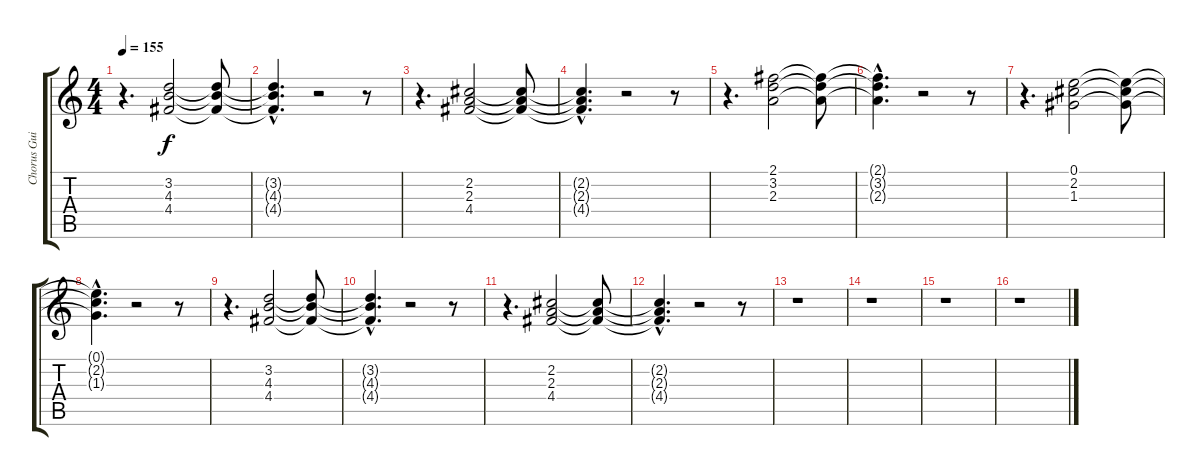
\track ("Chorus Guitar L" "Chorus Gui") {instrument electricguitarclean}
\staff {score tabs}
\tuning (E4 B3 G3 D3 A2 E2) {hide}
\ts (4 4)
\tempo 155
\clef g2
\ks c
r.4{d dy f} (3.2 4.3 4.4).2 (3.2{t} 4.3{t} 4.4{t}).8 |
(3.2{hac t} 4.3{hac t} 4.4{hac t}).4{d} r.2 r.8 |
r.4{d} (2.2 2.3 4.4).2 (2.2{t} 2.3{t} 4.4{t}).8 |
(2.2{hac t} 2.3{hac t} 4.4{hac t}).4{d} r.2 r.8 |
r.4{d} (2.1 3.2 2.3).2 (2.1{t} 3.2{t} 2.3{t}).8 |
(2.1{hac t} 3.2{hac t} 2.3{hac t}).4{d} r.2 r.8 |
r.4{d} (0.1 2.2 1.3).2 (0.1{t} 2.2{t} 1.3{t}).8 |
(0.1{hac t} 2.2{hac t} 1.3{hac t}).4{d} r.2 r.8 |
r.4{d} (3.2 4.3 4.4).2 (3.2{t} 4.3{t} 4.4{t}).8 |
(3.2{hac t} 4.3{hac t} 4.4{hac t}).4{d} r.2 r.8 |
r.4{d} (2.2 2.3 4.4).2 (2.2{t} 2.3{t} 4.4{t}).8 |
(2.2{hac t} 2.3{hac t} 4.4{hac t}).4{d} r.2 r.8 |
r.1 |
r.1 |
r.1 |
r.1
